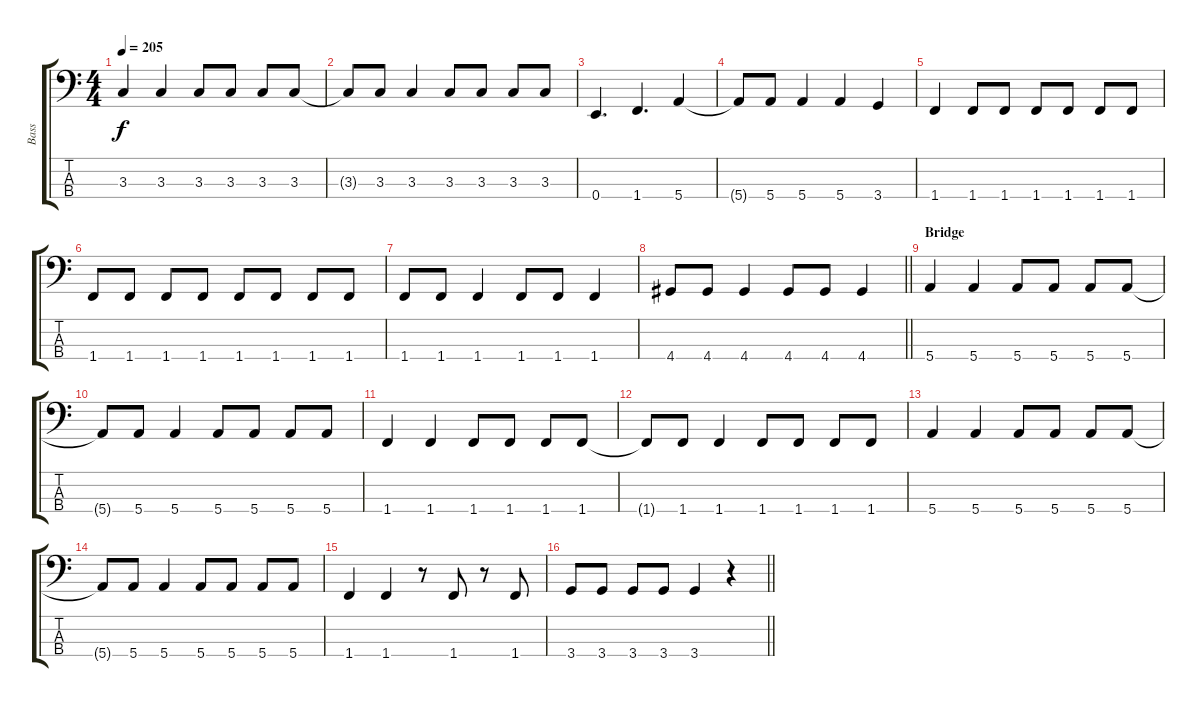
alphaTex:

\track ("Bass" "Bass") {instrument electricbasspick}
\staff {score tabs}
\tuning (G2 D2 A1 E1) {hide}
\ts (4 4)
\tempo 205
\clef f4
\ks c
3.3.4{dy f} 3.3.4 3.3.8 3.3.8 3.3.8 3.3.8 |
3.3{t}.8 3.3.8 3.3.4 3.3.8 3.3.8 3.3.8 3.3.8 |
0.4.4{d} 1.4.4{d} 5.4.4 |
5.4{t}.8 5.4.8 5.4.4 5.4.4 3.4.4 |
1.4.4 1.4.8 1.4.8 1.4.8 1.4.8 1.4.8 1.4.8 |
1.4.8 1.4.8 1.4.8 1.4.8 1.4.8 1.4.8 1.4.8 1.4.8 |
1.4.8 1.4.8 1.4.4 1.4.8 1.4.8 1.4.4 |
\barLineRight lightlight
4.4.8 4.4.8 4.4.4 4.4.8 4.4.8 4.4.4 |
\section ("" "Bridge")
5.4.4 5.4.4 5.4.8 5.4.8 5.4.8 5.4.8 |
5.4{t}.8 5.4.8 5.4.4 5.4.8 5.4.8 5.4.8 5.4.8 |
1.4.4 1.4.4 1.4.8 1.4.8 1.4.8 1.4.8 |
1.4{t}.8 1.4.8 1.4.4 1.4.8 1.4.8 1.4.8 1.4.8 |
5.4.4 5.4.4 5.4.8 5.4.8 5.4.8 5.4.8 |
5.4{t}.8 5.4.8 5.4.4 5.4.8 5.4.8 5.4.8 5.4.8 |
1.4.4 1.4.4 r.8 1.4.8 r.8 1.4.8 |
\barLineRight lightlight
3.4.8 3.4.8 3.4.8 3.4.8 3.4.4 r.4
